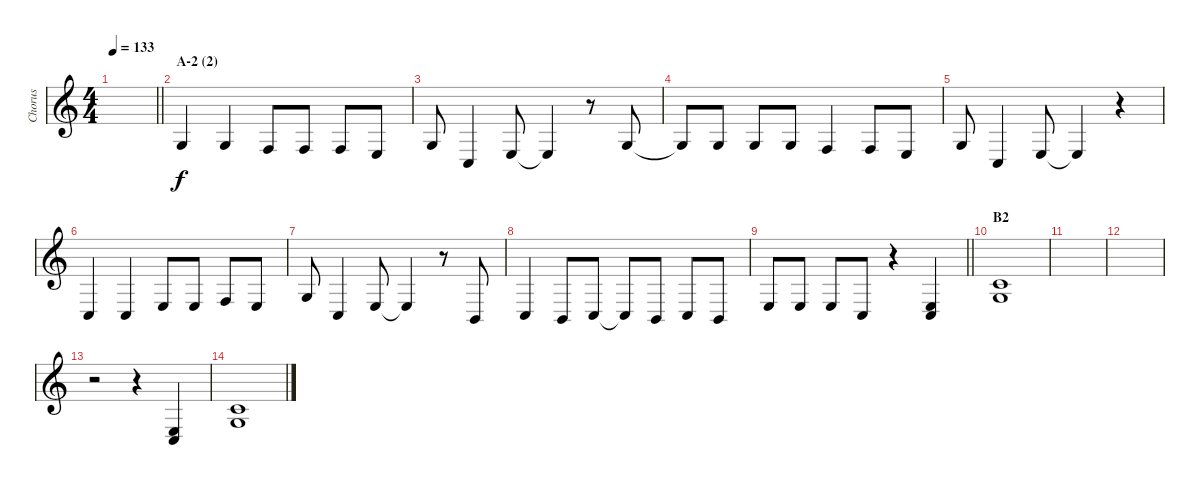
\track ("Chorus" "Chorus") {instrument violin}
\staff {score}
\tuning (E4 B3 G3 D3 A2 E2) {hide}
\ts (4 4)
\tempo 133
\clef g2
\barLineRight lightlight
\ks c
|
\section ("" "A-2 (2)")
0.3.4 0.3.4 3.4.8 3.4.8 3.4.8 2.4.8 |
0.3.8 3.5.4 2.4.8 2.4{t}.4 r.8 0.3.8 |
0.3{t}.8 0.3.8 0.3.8 0.3.8 3.4.4 3.4.8 2.4.8 |
0.3.8 3.5.4 2.4.8 2.4{t}.4 r.4 |
3.5.4 3.5.4 2.4.8 2.4.8 3.4.8 2.4.8 |
0.3.8 3.5.4 2.4.8 2.4{t}.4 r.8 2.5.8 |
3.5.4 2.5.8 3.5.8 3.5{t}.8 2.5.8 3.5.8 2.5.8 |
\barLineRight lightlight
2.4.8 2.4.8 2.4.8 3.5.8 r.4 (2.4 3.5).4 |
\section ("" "B2")
(1.2 0.3).1 |
|
|
r.2 r.4 (2.4 3.5).4 |
(1.2 0.3).1
